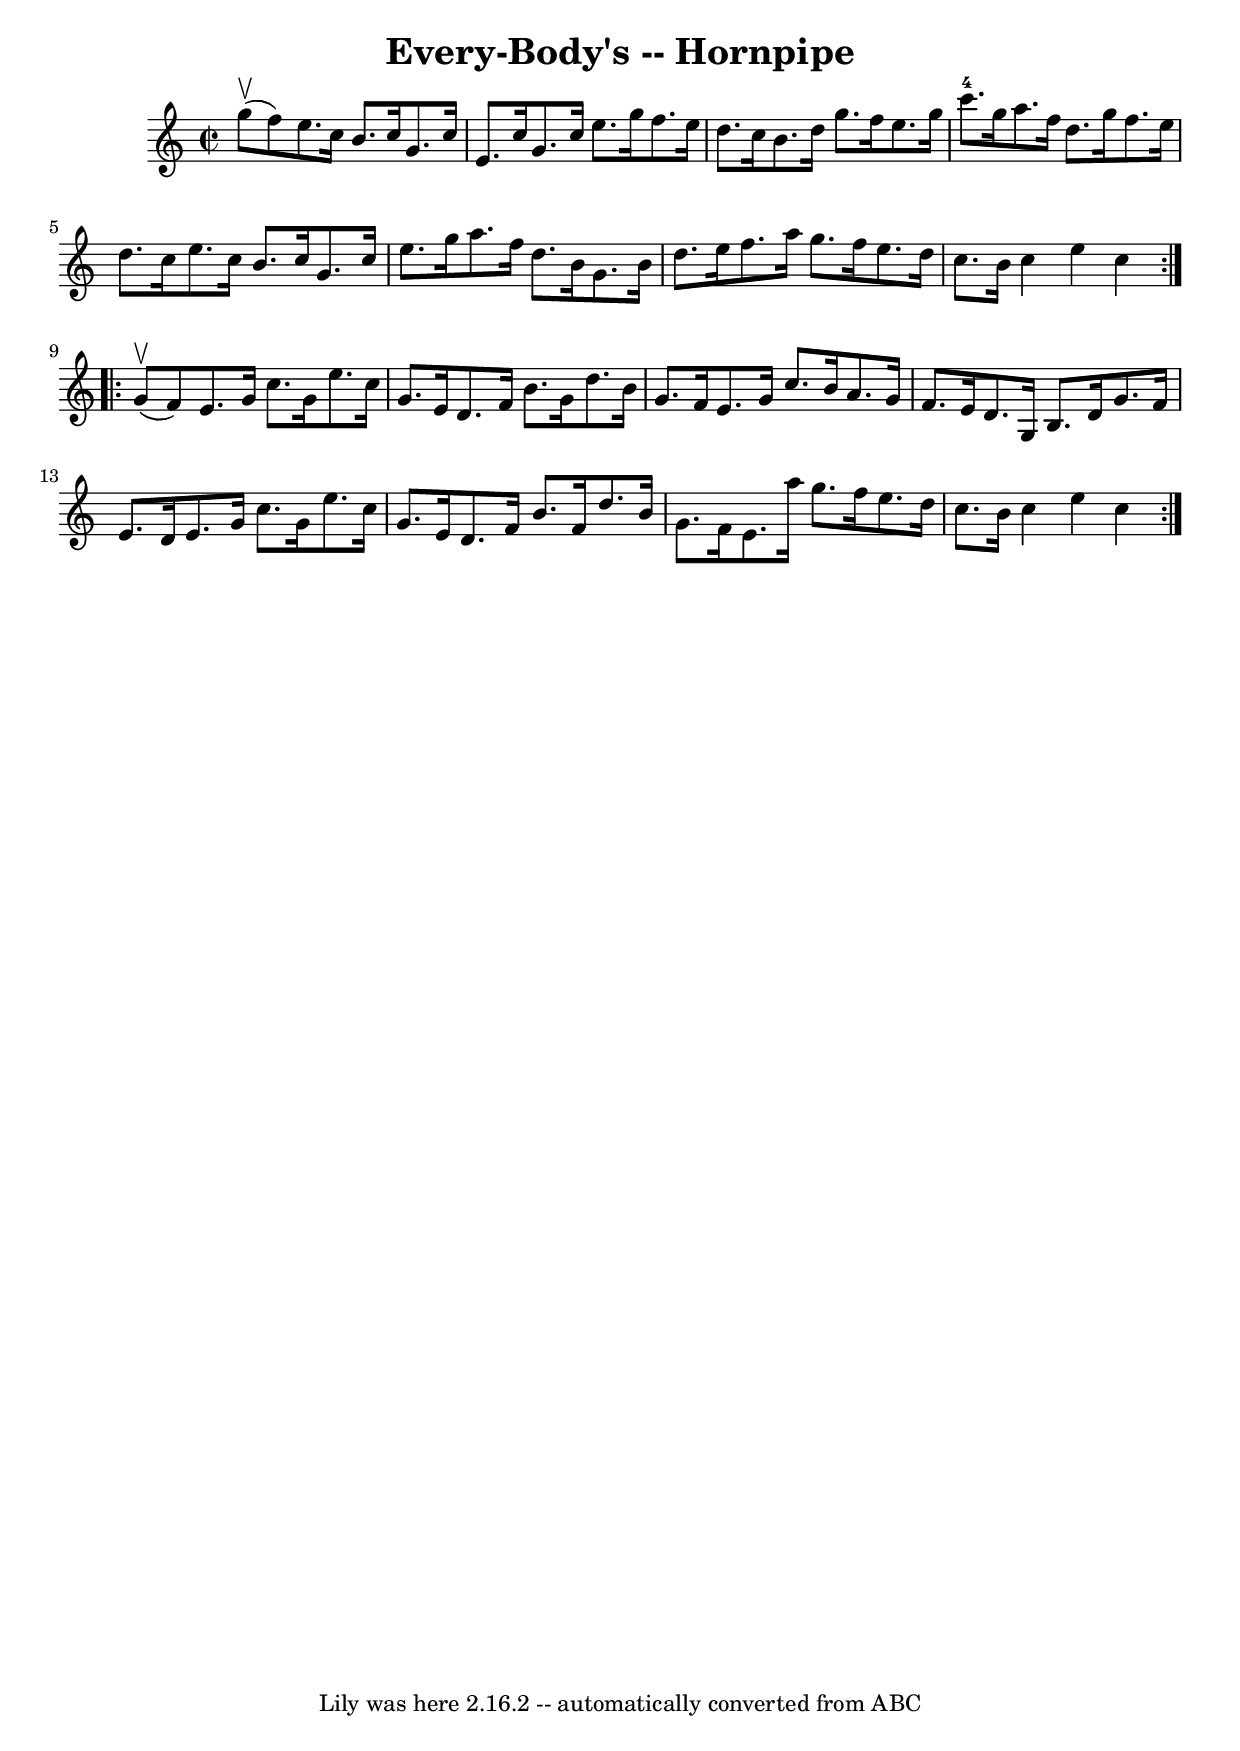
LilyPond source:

\version "2.16.2"
\include "Mammoth.ily"
\header {
  %% book = "Cole's 1000 Fiddle Tunes"
  crossRefNumber = "1"
  footnotes = ""
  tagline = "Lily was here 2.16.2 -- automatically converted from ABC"
  title = "Every-Body's -- Hornpipe"

}
voicedefault =  {



  \repeat volta 2 {

    \override Staff.TimeSignature #'style = #'C
    \time 2/2
    \key c \major
    g''8 (^\upbow f''8) |
    e''8. c''16 b'8. c''16 g'8. c''16 e'8. c''16 |
    g'8. c''16 e''8. g''16 f''8. e''16 d''8. c''16 |
    b'8. d''16 g''8. f''16 e''8. g''16 c'''8.-4 g''16 |
    a''8. f''16 d''8. g''16 f''8. e''16 d''8. c''16 |
    e''8. c''16 b'8. c''16 g'8. c''16 e''8. g''16 |
    a''8. f''16 d''8. b'16 g'8. b'16 d''8. e''16 |
    f''8. a''16 g''8. f''16 e''8. d''16 c''8. b'16 |
    c''4    
    e''4 c''4  
  }     
  \repeat volta 2 {
    g'8 (^\upbow f'8) |
    e'8. g'16 c''8. g'16 e''8. c''16 g'8. e'16 |
    d'8. f'16 b'8. g'16 d''8. b'16 g'8. f'16 |
    e'8. g'16 c''8. b'16 a'8. g'16 f'8. e'16 |
    d'8. g16 b8. d'16 g'8. f'16 e'8. d'16 |
    e'8. g'16 c''8. g'16 e''8. c''16 g'8. e'16 |
    d'8. f'16 b'8. f'16 d''8. b'16 g'8. f'16 |
    e'8. a''16 g''8. f''16 e''8. d''16 c''8. b'16 |
    c''4 e''4    
    c''4  
  }   

}

\score{
  <<

    \context Staff="default"
    {
      \voicedefault 
      
    }

  >>
  \layout {
    
  }
  \midi {
  }

}
